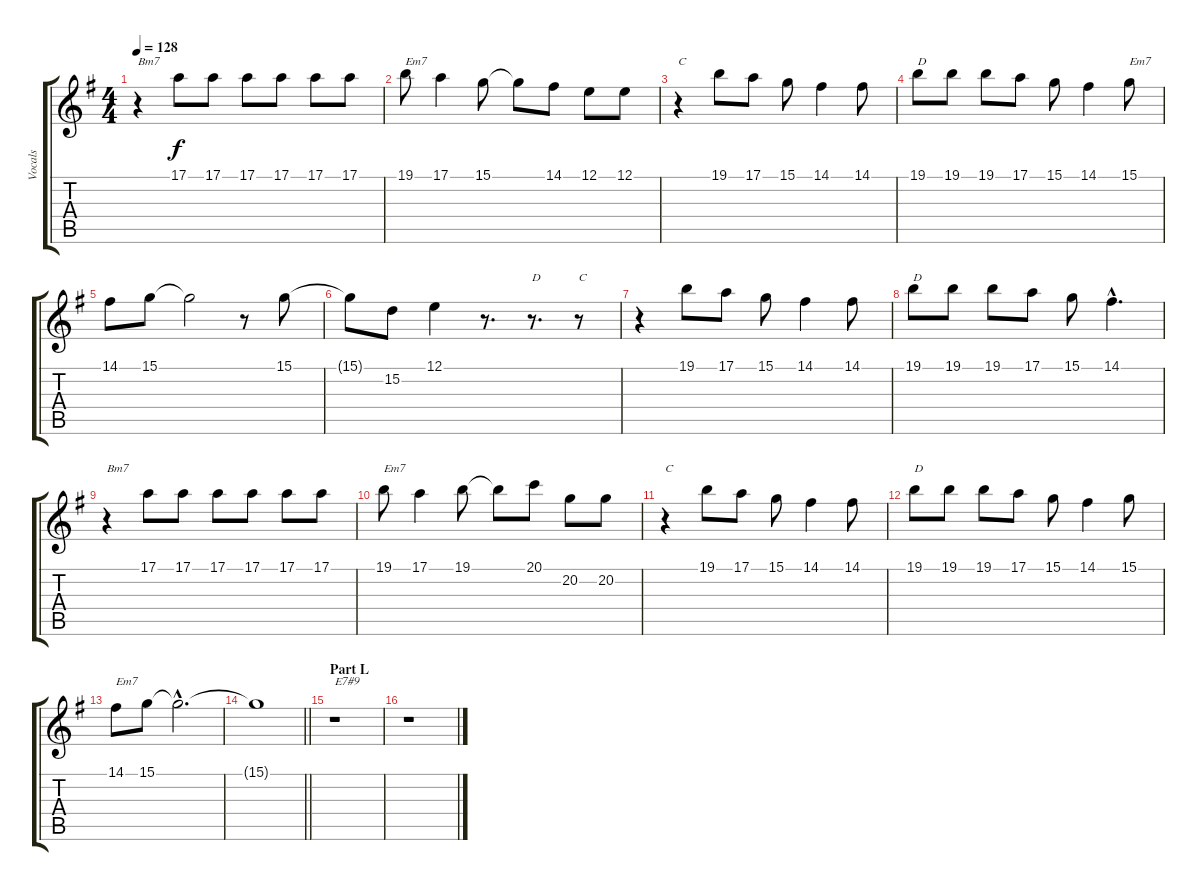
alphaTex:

\track ("Vocals" "Vocals") {instrument trumpet}
\staff {score tabs}
\tuning (E4 B3 G3 D3 A2 E2) {hide}
\ts (4 4)
\tempo 128
\clef g2
\ks g
r.4{txt "Bm7" dy f} 17.1.8 17.1.8 17.1.8 17.1.8 17.1.8 17.1.8 |
19.1.8{txt "Em7"} 17.1.4 15.1.8 15.1{t}.8 14.1.8 12.1.8 12.1.8 |
r.4{txt "C"} 19.1.8 17.1.8 15.1.8 14.1.4 14.1.8 |
19.1.8{txt "D"} 19.1.8 19.1.8 17.1.8 15.1.8 14.1.4 15.1.8{txt "Em7"} |
14.1.8 15.1.8 15.1{t}.2 r.8 15.1.8 |
15.1{t}.8 15.2.8 12.1.4 r.8{d} r.8{d txt "D"} r.8{txt "C"} |
r.4 19.1.8 17.1.8 15.1.8 14.1.4 14.1.8 |
19.1.8{txt "D"} 19.1.8 19.1.8 17.1.8 15.1.8 14.1{hac}.4{d} |
r.4{txt "Bm7"} 17.1.8 17.1.8 17.1.8 17.1.8 17.1.8 17.1.8 |
19.1.8{txt "Em7"} 17.1.4 19.1.8 19.1{t}.8 20.1.8 20.2.8 20.2.8 |
r.4{txt "C"} 19.1.8 17.1.8 15.1.8 14.1.4 14.1.8 |
19.1.8{txt "D"} 19.1.8 19.1.8 17.1.8 15.1.8 14.1.4 15.1.8 |
14.1.8{txt "Em7"} 15.1.8 15.1{hac t}.2{d} |
\barLineRight lightlight
15.1{t}.1 |
\section ("" "Part L")
r.1{txt "E7#9"} |
r.1
